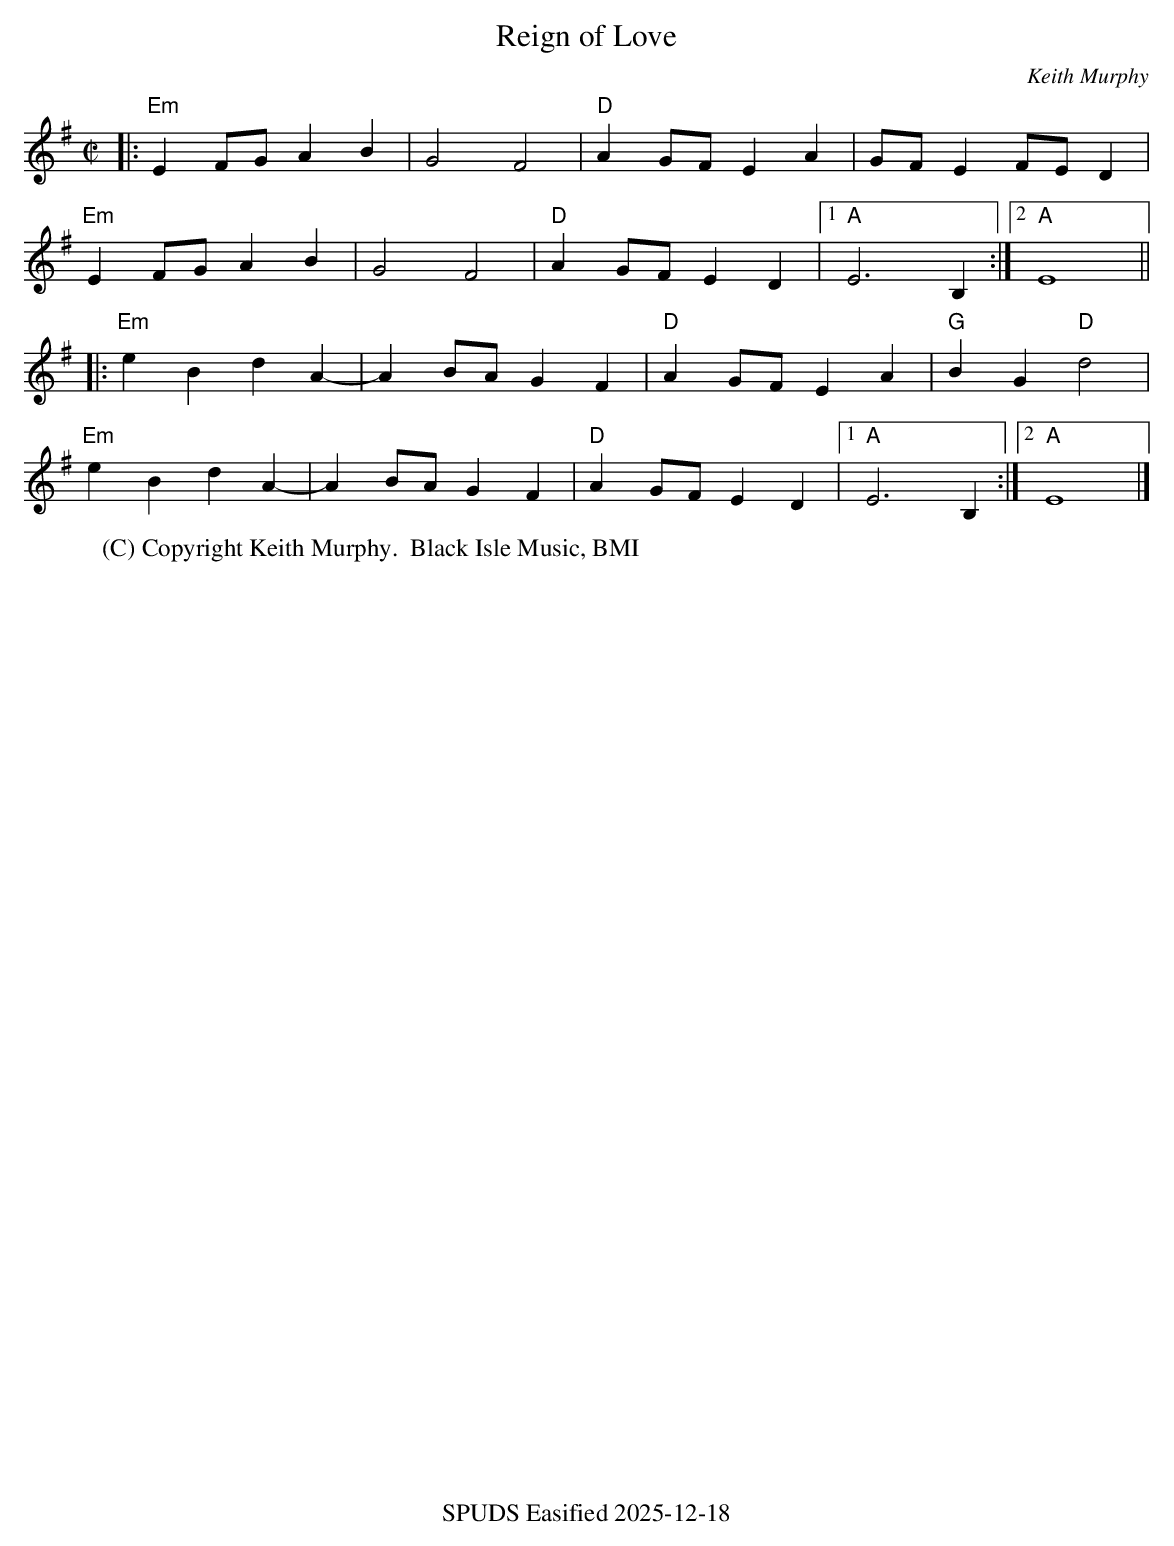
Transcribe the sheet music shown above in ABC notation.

X:1
T:Reign of Love
C:Keith Murphy
M:C|
K:Em
L:1/4
|:"Em"E F/2G/2 A B|G2 F2|"D"A G/2F/2 E A|G/2F/2 E F/2E/2 D|
  "Em"E F/2G/2 A B|G2 F2|"D"A G/2F/2 E/22 D|1 "A" E3 B,:|2 "A" E4||
|:"Em"e B d A-|A B/2A/2 G F|"D"A G/2F/2 E A|"G"B G"D"d2|
  "Em"e B d A-|A B/2A/2 G F|"D"A G/2F/2 E/22 D|1 "A" E3 B,:|2 "A" E4|]
W:(C) Copyright Keith Murphy.  Black Isle Music, BMI
